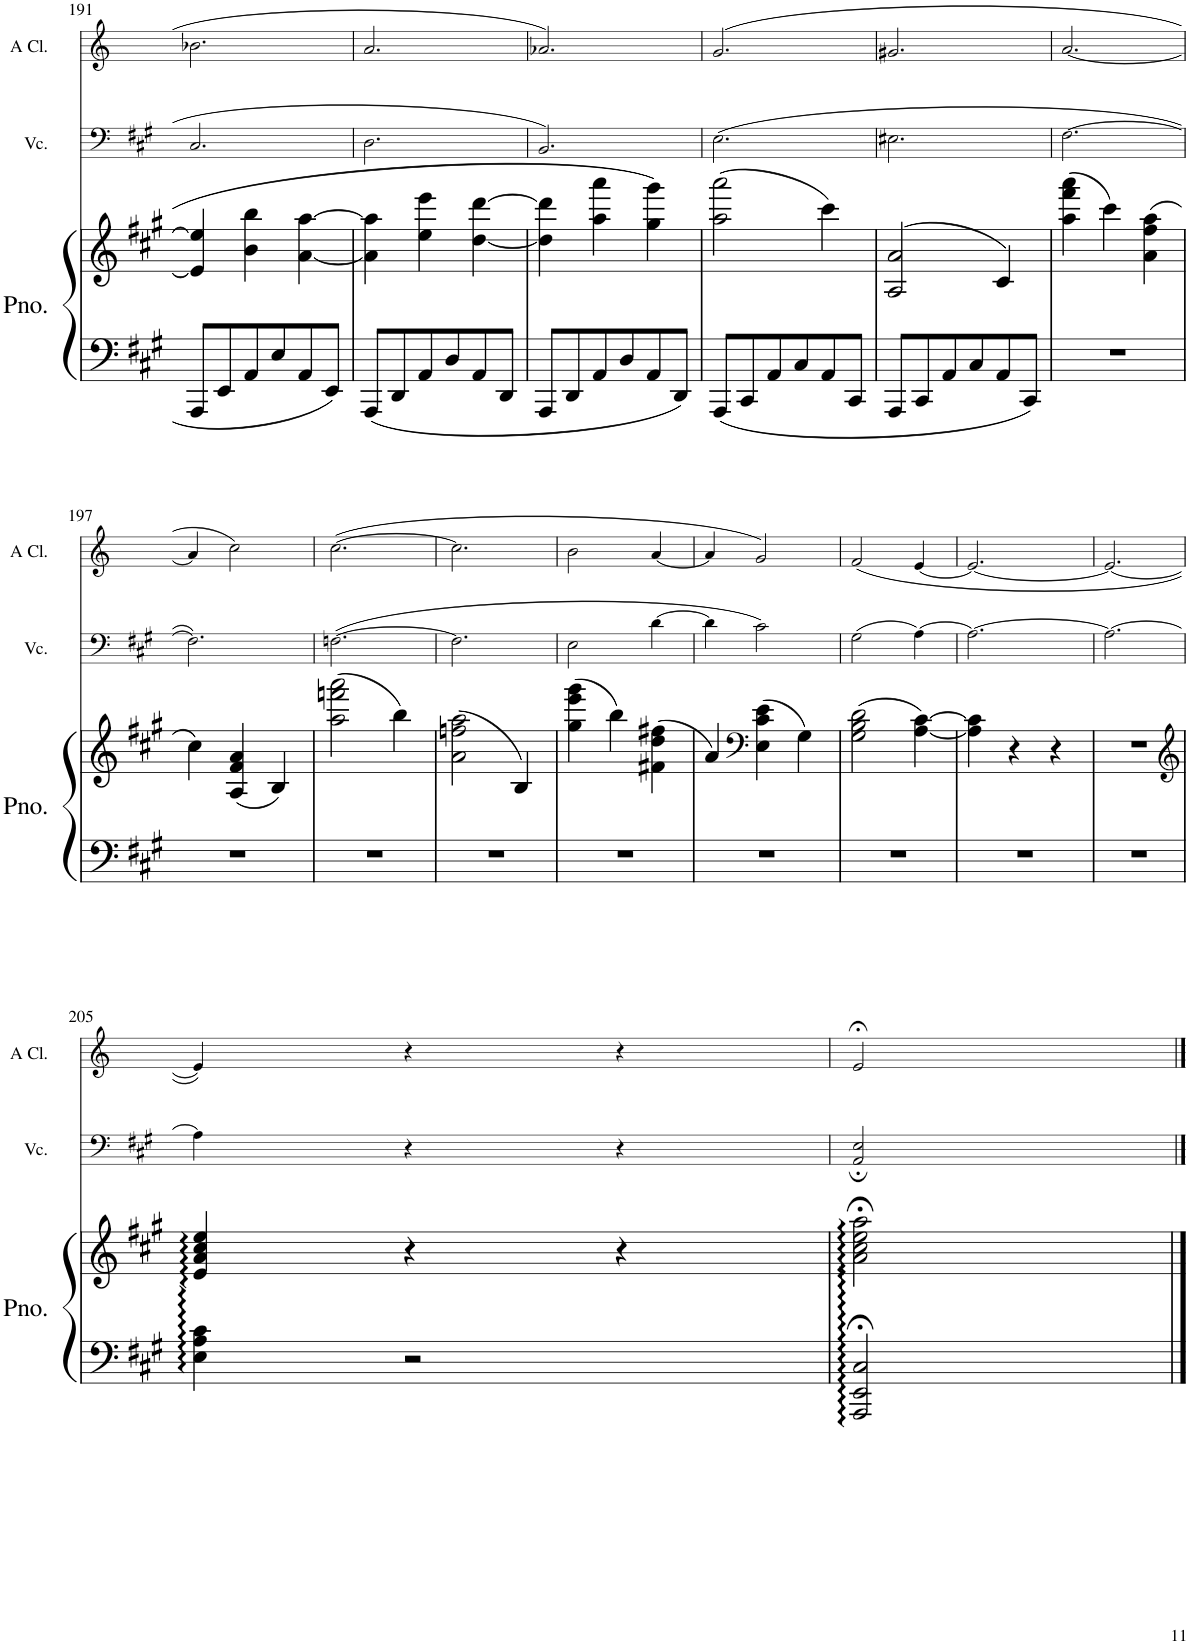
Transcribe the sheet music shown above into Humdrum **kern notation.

**kern	**kern	**kern	**kern
*part3	*part3	*part2	*part1
*staff4	*staff3	*staff2	*staff1
*I"Piano	*	*I"Violoncello	*I"Clarinet in A
*I'Pno.	*	*I'Vc.	*
!!LO:PB:g=z
*clefF4	*clefG2	*clefF4	*clefG2
*	*	*	*Trd2c3
*k[f#c#g#]	*k[f#c#g#]	*k[f#c#g#]	*k[]
*M3/4	*M3/4	*M3/4	*M3/4
=191	=191	=191	=191
8AAA/L	4e/] 4ee/]	2.C#/	2.b-X\
8EE/	.	.	.
8AA/	4b\ 4bb\	.	.
8E/	.	.	.
8AA/	[4a\ [4aa\	.	.
8EE/J	.	.	.
=192	=192	=192	=192
8AAA/L	4a\] 4aa\]	2.D\	2.a/
8DD/	.	.	.
8AA/	4ee\ 4eee\	.	.
8D/	.	.	.
8AA/	[4dd\ [4ddd\	.	.
8DD/J	.	.	.
=193	=193	=193	=193
8AAA/L	4dd\] 4ddd\]	2.BB/	2.a-X/
8DD/	.	.	.
8AA/	4aa\ 4aaa\	.	.
8D/	.	.	.
8AA/	4gg#\ 4ggg#\	.	.
8DD/J	.	.	.
=194	=194	=194	=194
8AAA/L	(2aa\ 2aaa\	(2.E\	(2.g/
8CC#/	.	.	.
8AA/	.	.	.
8C#/	.	.	.
8AA/	4ccc#\)	.	.
8CC#/J	.	.	.
=195	=195	=195	=195
8AAA/L	(>2A/ 2a/	2.E#X\	2.g#X/
8CC#/	.	.	.
8AA/	.	.	.
8C#/	.	.	.
8AA/	4c#/)	.	.
8CC#/J	.	.	.
=196	=196	=196	=196
2.r	(4aa\ 4fff#\ 4aaa\	[2.F#\	[2.a/
.	4ccc#\)	.	.
.	(4a\ 4ff#\ 4aa\	.	.
!!LO:LB:g=z
=197	=197	=197	=197
2.r	4cc#\)	2.F#\])	4a/]
.	(4A/ 4f#/ 4a/	.	2cc\)
.	4B/)	.	.
=198	=198	=198	=198
2.r	(2aa\ 2fffn\ 2aaa\	([2.Fn\	([2.cc\
.	4bb\)	.	.
=199	=199	=199	=199
2.r	(2a\ 2ffn\ 2aa\	2.F\]	2.cc\]
.	4B/)	.	.
=200	=200	=200	=200
2.r	(4gg#\ 4eee\ 4ggg#\	2E\	2b\
.	4bb\)	.	.
.	(4f#X\ 4dd\ 4ff#X\	[4d\	[4a/
=201	=201	=201	=201
2.r	4a/)	4d\]	4a/]
*	*clefF4	*	*
.	(4E\ 4c#\ 4e\	2c#\)	2g/)
.	4G#\)	.	.
=202	=202	=202	=202
2.r	(2G#\ 2B\ 2d\	(2G#\	(2f/
.	[4A\ [4c#\)	[4A\)	[4e/
=203	=203	=203	=203
2.r	4A\] 4c#\]	2.A\_	2.e/_
.	4r	.	.
.	4r	.	.
=204	=204	=204	=204
2.r	2.r	2.A\_	2.e/_
!!LO:LB:g=z
=205	=205	=205	=205
*	*clefG2	*	*
4E\:: 4A\:: 4c#\::	4e/ 4a/ 4cc#/ 4ee/	4A\]	4e/])
2r	4r	4r	4r
.	4r	4r	4r
=206	=206	=206	=206
2AAA/::;< 2EE/::;< 2C#/::;<	2a\;< 2cc#\;< 2ee\;< 2aa\;<	2AA/; 2E/;	2e;</
==	==	==	==
*-	*-	*-	*-
